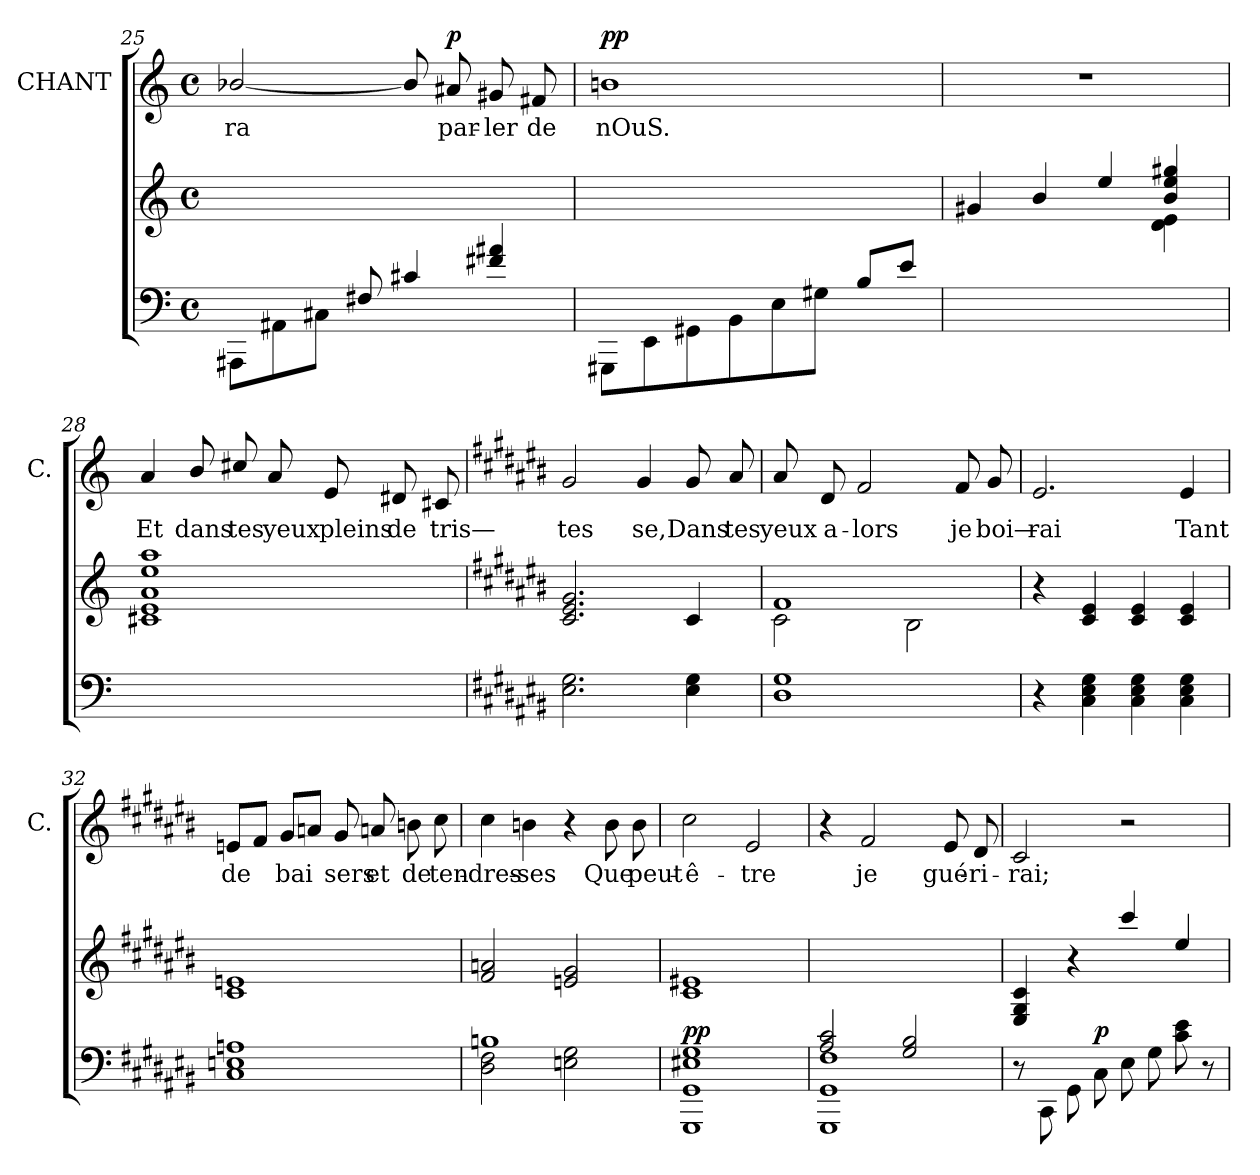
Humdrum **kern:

**kern	**dynam	**kern	**kern	**text	**dynam
*part3	*part3	*part2	*part1	*part1	*part1
*staff3	*staff3	*staff2	*staff1	*staff1	*staff1
*	*	*	*I"CHANT	*	*
*	*	*	*I'C.	*	*
*clefF4	*	*clefG2	*clefG2	*	*
*k[]	*	*k[]	*k[]	*	*
*M4/4	*	*M4/4	*M4/4	*	*
*met(c)	*	*met(c)	*met(c)	*	*
=25	=25	=25	=25	=25	=25
8AAA#Xi\L	.	1ryy	[2b-Xi/	ra	.
8AA#Xi\	.	.	.	.	.
8C#Xi\J	.	.	.	.	.
8F#Xi/	.	.	.	.	.
4c#Xi/	.	.	8b-i/]	.	.
!	!	!	!	!	!LO:DY:a
.	.	.	8a#Xi/	par-	p
4a#Xi/ 4f#Xi/	.	.	8g#Xi/	ler	.
.	.	.	8f#Xi/	de	.
!!LO:LB:g=z
=26	=26	=26	=26	=26	=26
!	!	!	!	!	!LO:DY:a
8GGG#Xi\L	.	1ryy	1bni/	nOuS.	pp
8EEi\	.	.	.	.	.
8GG#Xi\	.	.	.	.	.
8BBi\	.	.	.	.	.
8Ei\	.	.	.	.	.
8G#Xi\J	.	.	.	.	.
8Bi/L	.	.	.	.	.
8ei/J	.	.	.	.	.
=27	=27	=27	=27	=27	=27
*	*	*^	*	*	*
1ryy	.	4g#Xi/	4ryy	1r	.	.
.	.	4bi/	4ryy	.	.	.
.	.	4eei/	4ryy	.	.	.
.	.	4gg#Xi/ 4eei/ 4bi/	4dj\ 4ej\	.	.	.
*	*	*v	*v	*	*	*
=28	=28	=28	=28	=28	=28
1ryy	.	1c#Xi/ 1aai/ 1eei/ 1ai/ 1ei/	4ai/	Et	.
.	.	.	8bi/	dans	.
.	.	.	8cc#Xi/	tes	.
.	.	.	8ai/	yeux	.
.	.	.	8ei/	pleins	.
.	.	.	8d#Xi/	de	.
.	.	.	8c#Xi/	tris—	.
!!LO:LB:g=z
=29	=29	=29	=29	=29	=29
*k[f#c#g#d#a#e#b#]	*	*k[f#c#g#d#a#e#b#]	*k[f#c#g#d#a#e#b#]	*	*
2.E#j\ 2.G#j\	.	2.c#i/ 2.g#i/ 2.e#i/	2g#i/	tes	.
.	.	.	4g#i/	se,	.
4E#j\ 4G#j\	.	4c#i/	8g#i/	Dans	.
.	.	.	8a#i/	tes	.
=30	=30	=30	=30	=30	=30
*	*	*^	*	*	*
1D#j/ 1G#j/	.	1f#i/	2c#Z\	8a#i/	yeux	.
.	.	.	.	8d#i/	a-	.
.	.	.	.	2f#i/	lors	.
.	.	.	2B#Z\	.	.	.
.	.	.	.	8f#i/	je	.
.	.	.	.	8g#i/	boi—	.
*	*	*v	*v	*	*	*
=31	=31	=31	=31	=31	=31
4r	.	4r	2.e#i/	rai	.
4C#j\ 4G#j\ 4E#j\	.	4e#i/ 4c#i/	.	.	.
4C#j\ 4E#j\ 4G#j\	.	4e#i/ 4c#i/	.	.	.
4C#j\ 4E#j\ 4G#j\	.	4e#i/ 4c#i/	4e#i/	Tant	.
!!LO:LB:g=z
=32	=32	=32	=32	=32	=32
1C#j/ 1Enj/ 1Anj/	.	1c#i/ 1eni/	8eni/L	de	.
.	.	.	8f#i/J	.	.
.	.	.	8g#i/L	bai	.
.	.	.	8ani/J	--	.
.	.	.	8g#i/	sers	.
.	.	.	8ani/	et	.
.	.	.	8bni\	de	.
.	.	.	8cc#i\	ten-	.
=33	=33	=33	=33	=33	=33
*^	*	*	*	*	*
1Bnj/	2D#Z\ 2F#Z\	.	2ani/ 2f#i/	4cc#i\	dres-	.
.	.	.	.	4bni\	ses	.
.	2EnZ\ 2G#Z\	.	2g#i/ 2eni/	4r	.	.
.	.	.	.	8bi\	Que	.
.	.	.	.	8bi\	peut-	.
*v	*v	*	*	*	*	*
=34	=34	=34	=34	=34	=34
!	!LO:DY:a	!	!	!	!
1GGG#j/ 1GG#j/ 1E#Xj/ 1G#j/	pp	1c#i/ 1e#Xi/	2cc#i\	ê-	.
.	.	.	2e#i/	tre	.
!!LO:PB:g=z
=35	=35	=35	=35	=35	=35
*^	*	*	*	*	*
2c#i/ 2A#i/	1GGG#j/ 1GG#j/ 1F#j/	.	1ryy	4r	.	.
.	.	.	.	2f#i/	je	.
2B#i/ 2G#i/	.	.	.	.	.	.
.	.	.	.	8e#i/	gué-	.
.	.	.	.	8d#i/	ri-	.
*v	*v	*	*	*	*	*
=36	=36	=36	=36	=36	=36
8r	.	4c#i/ 4G#i/ 4E#i/	2c#i/	rai;	.
8CC#j\	.	.	.	.	.
8GG#j\	.	4r	.	.	.
!	!LO:DY:a	!	!	!	!
8C#j\	p	.	.	.	.
8E#j\	.	4ccc#i/	2r	.	.
8G#j\	.	.	.	.	.
8c#j\ 8e#j\	.	4ee#i/	.	.	.
8r	.	.	.	.	.
=	=	=	=	=	=
*-	*-	*-	*-	*-	*-
